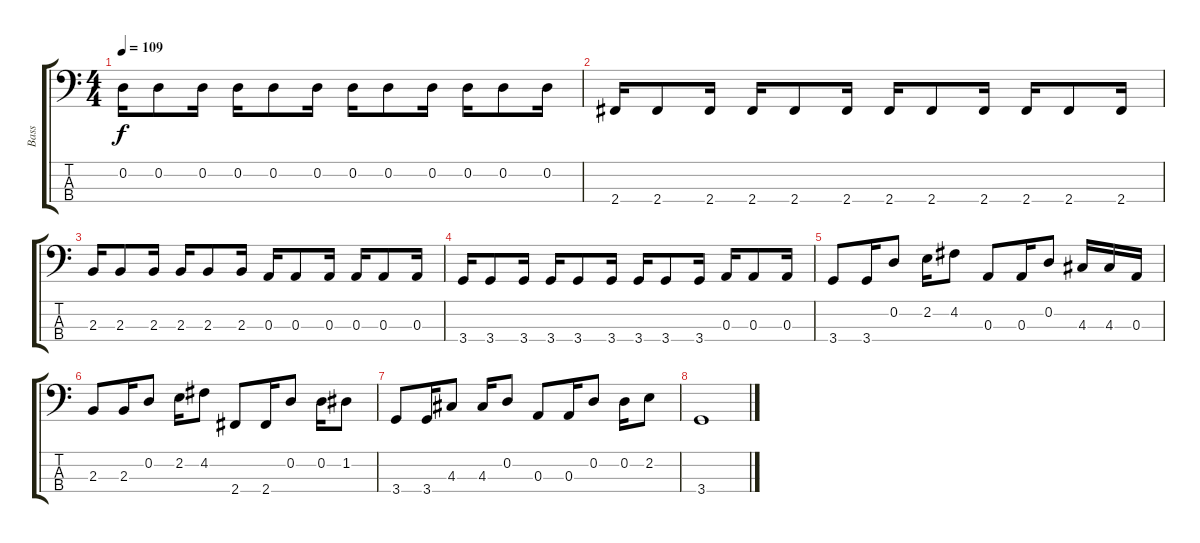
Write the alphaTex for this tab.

\track ("Bass" "Bass") {instrument electricbasspick}
\staff {score tabs}
\tuning (G2 D2 A1 E1) {hide}
\ts (4 4)
\tempo 109
\clef f4
\ks c
0.2.16{dy f} 0.2.8 0.2.16 0.2.16 0.2.8 0.2.16 0.2.16 0.2.8 0.2.16 0.2.16 0.2.8 0.2.16 |
2.4.16 2.4.8 2.4.16 2.4.16 2.4.8 2.4.16 2.4.16 2.4.8 2.4.16 2.4.16 2.4.8 2.4.16 |
2.3.16 2.3.8 2.3.16 2.3.16 2.3.8 2.3.16 0.3.16 0.3.8 0.3.16 0.3.16 0.3.8 0.3.16 |
3.4.16 3.4.8 3.4.16 3.4.16 3.4.8 3.4.16 3.4.16 3.4.8 3.4.16 0.3.16 0.3.8 0.3.16 |
3.4.8 3.4.16 0.2.8 2.2.16 4.2.8 0.3.8 0.3.16 0.2.8 4.3.16 4.3.16 0.3.16 |
2.3.8 2.3.16 0.2.8 2.2.16 4.2.8 2.4.8 2.4.16 0.2.8 0.2.16 1.2.8 |
3.4.8 3.4.16 4.3.8 4.3.16 0.2.8 0.3.8 0.3.16 0.2.8 0.2.16 2.2.8 |
3.4.1
